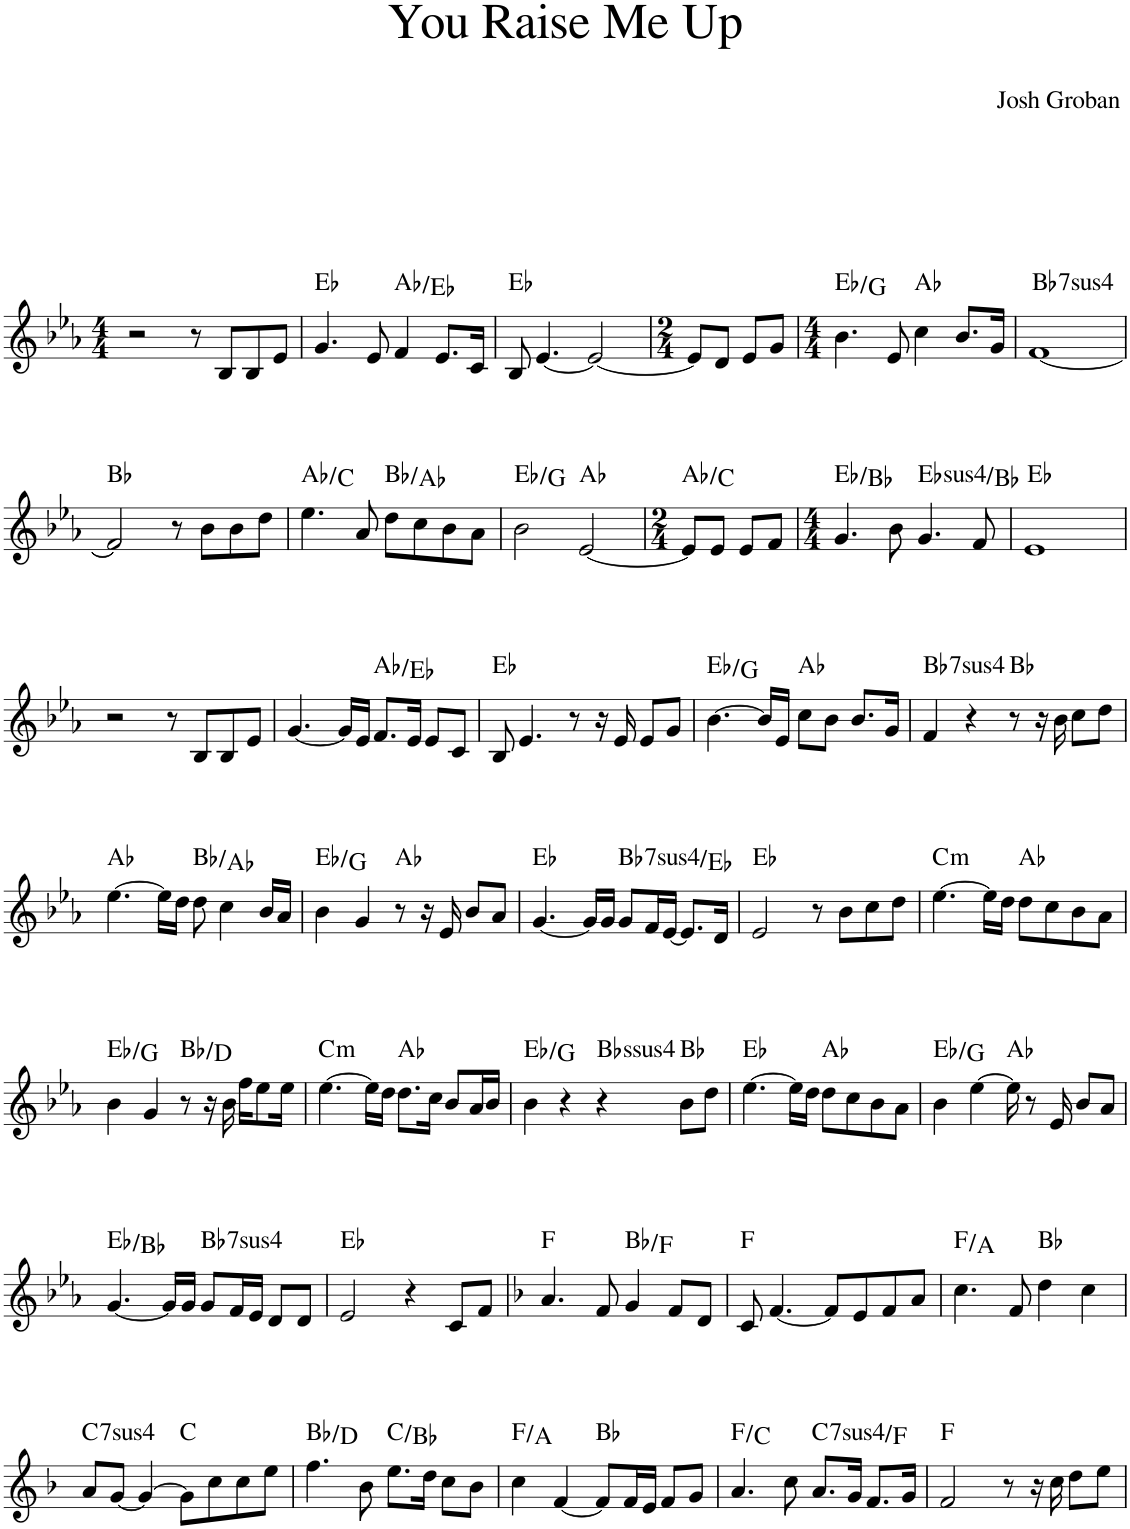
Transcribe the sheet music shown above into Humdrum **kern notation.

**kern	**harte
*part1	*part1
*staff1	*
*I"Piano	*
*I'Pno.	*
*clefG2	*
*k[b-e-a-]	*
*M4/4	*
=1	=1
2r	.
8r	.
8B-/L	.
8B-/	.
8e-/J	.
=2	=2
4.g/	Eb:maj
8e-/	.
4f/	Ab:maj/5
8.e-/L	.
16c/Jk	.
=3	=3
8B-/	Eb:maj
[4.e-/	.
2e-/_	.
=4	=4
*M2/4	*
8e-/L]	.
8d/J	.
8e-/L	.
8g/J	.
=5	=5
*M4/4	*
4.b-\	Eb:maj/3
8e-/	.
4cc\	Ab:maj
8.b-/L	.
16g/Jk	.
=6	=6
!	!LO:H:kt=74
[1f	Bb:sus4(7)
!!LO:LB:g=z
=7	=7
2f/]	Bb:maj
8r	.
8b-\L	.
8b-\	.
8dd\J	.
=8	=8
4.ee-\	Ab:maj/3
8a-/	.
8dd\L	Bb:maj/b7
8cc\	.
8b-\	.
8a-\J	.
=9	=9
2b-\	Eb:maj/3
[2e-/	Ab:maj
=10	=10
*M2/4	*
8e-/L]	Ab:maj/3
8e-/J	.
8e-/L	.
8f/J	.
=11	=11
*M4/4	*
4.g/	Eb:maj/5
8b-\	.
!	!LO:H:kt=4
4.g/	Eb:sus4/5
8f/	.
=12	=12
1e-	Eb:maj
!!LO:LB:g=z
=13	=13
2r	.
8r	.
8B-/L	.
8B-/	.
8e-/J	.
=14	=14
[4.g/	.
16g/LL]	.
16e-/JJ	.
8.f/L	Ab:maj/5
16e-/Jk	.
8e-/L	.
8c/J	.
=15	=15
8B-/	Eb:maj
4.e-/	.
8r	.
16r	.
16e-/	.
8e-/L	.
8g/J	.
=16	=16
[4.b-\	Eb:maj/3
16b-/LL]	.
16e-/JJ	.
8cc\L	Ab:maj
8b-\J	.
8.b-/L	.
16g/Jk	.
=17	=17
!	!LO:H:kt=74
4f/	Bb:sus4(7)
4r	.
8r	Bb:maj
16r	.
16b-\	.
8cc\L	.
8dd\J	.
!!LO:LB:g=z
=18	=18
[4.ee-\	Ab:maj
16ee-\LL]	.
16dd\JJ	.
8dd\	Bb:maj/b7
4cc\	.
16b-/LL	.
16a-/JJ	.
=19	=19
4b-\	Eb:maj/3
4g/	.
8r	Ab:maj
16r	.
16e-/	.
8b-/L	.
8a-/J	.
=20	=20
[4.g/	Eb:maj
16g/LL]	.
16g/JJ	.
!	!LO:H:kt=74
8g/L	Bb:sus4(7)/4
16f/L	.
[16e-/JJ	.
8.e-/L]	.
16d/Jk	.
=21	=21
2e-/	Eb:maj
8r	.
8b-\L	.
8cc\	.
8dd\J	.
=22	=22
!	!LO:H:kt=m
[4.ee-\	C:min
16ee-\LL]	.
16dd\JJ	.
8dd\L	Ab:maj
8cc\	.
8b-\	.
8a-\J	.
!!LO:LB:g=z
=23	=23
4b-\	Eb:maj/3
4g/	.
8r	Bb:maj/3
16r	.
16b-\	.
16ff\KL	.
8ee-\	.
16ee-\Jk	.
=24	=24
!	!LO:H:kt=m
[4.ee-\	C:min
16ee-\LL]	.
16dd\JJ	.
8.dd\L	Ab:maj
16cc\Jk	.
8b-/L	.
16a-/L	.
16b-/JJ	.
=25	=25
4b-\	Eb:maj/3
4r	.
!	!LO:H:kt=ssus
4r	.
8b-\L	Bb:maj
8dd\J	.
=26	=26
[4.ee-\	Eb:maj
16ee-\LL]	.
16dd\JJ	.
8dd\L	Ab:maj
8cc\	.
8b-\	.
8a-\J	.
=27	=27
4b-\	Eb:maj/3
[4ee-\	.
16ee-\]	Ab:maj
8r	.
16e-/	.
8b-/L	.
8a-/J	.
!!LO:LB:g=z
=28	=28
[4.g/	Eb:maj/5
16g/LL]	.
16g/JJ	.
!	!LO:H:kt=74
8g/L	Bb:sus4(7)
16f/L	.
16e-/JJ	.
8d/L	.
8d/J	.
=29	=29
2e-/	Eb:maj
4r	.
8c/L	.
8f/J	.
=30	=30
*k[b-]	*
4.a/	F:maj
8f/	.
4g/	Bb:maj/5
8f/L	.
8d/J	.
=31	=31
8c/	F:maj
[4.f/	.
8f/L]	.
8e/	.
8f/	.
8a/J	.
=32	=32
4.cc\	F:maj/3
8f/	.
4dd\	Bb:maj
4cc\	.
!!LO:LB:g=z
=33	=33
!	!LO:H:kt=74
8a/L	C:sus4(7)
[8g/J	.
4g/_	.
8g\L]	C:maj
8cc\	.
8cc\	.
8ee\J	.
=34	=34
4.ff\	Bb:maj/3
8b-\	.
8.ee\L	C:maj/b7
16dd\Jk	.
8cc\L	.
8b-\J	.
=35	=35
4cc\	F:maj/3
[4f/	.
8f/L]	Bb:maj
16f/L	.
16e/JJ	.
8f/L	.
8g/J	.
=36	=36
4.a/	F:maj/5
8cc\	.
!	!LO:H:kt=74
8.a/L	C:sus4(7)/4
16g/Jk	.
8.f/L	.
16g/Jk	.
=37	=37
2f/	F:maj
8r	.
16r	.
16cc\	.
8dd\L	.
8ee\J	.
=	=
*-	*-
